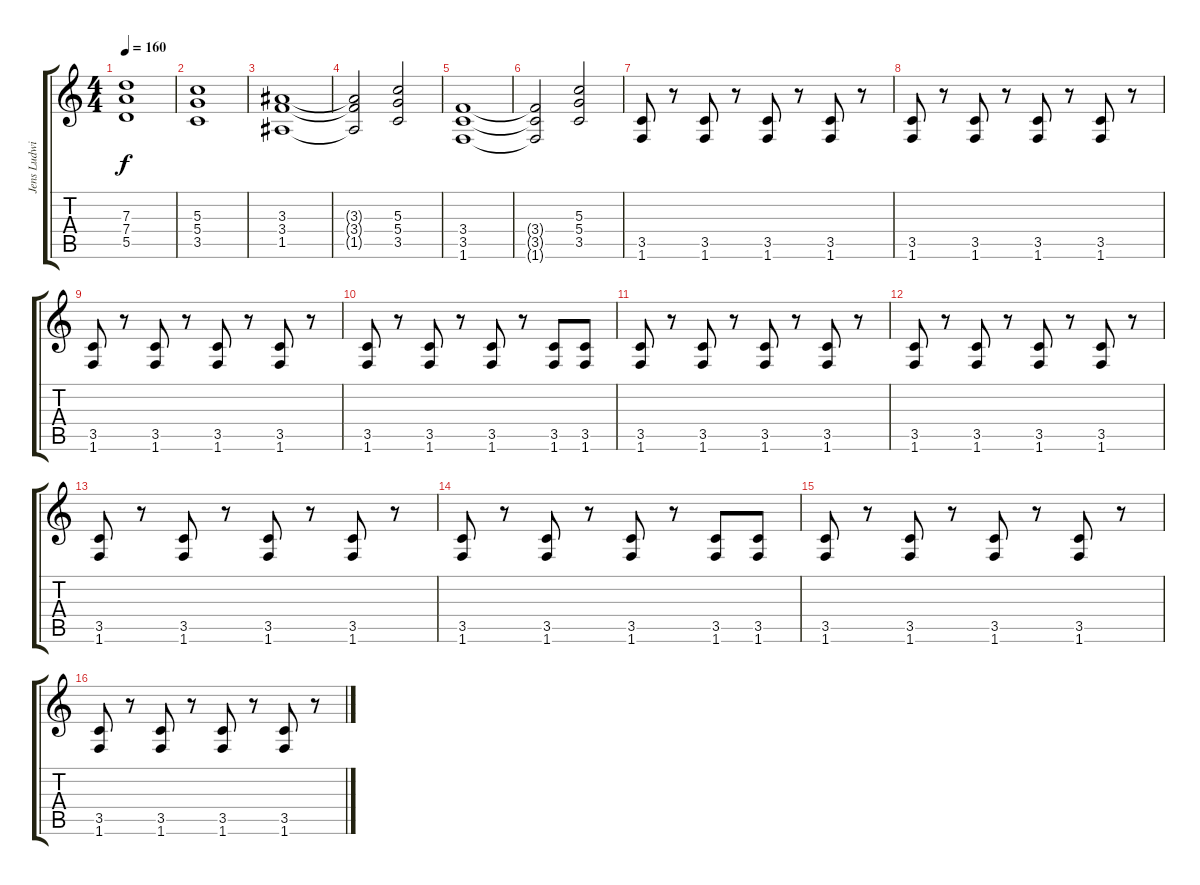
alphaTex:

\track ("Jens Ludwig" "Jens Ludwi") {instrument distortionguitar}
\staff {score tabs}
\tuning (E4 B3 G3 D3 A2 E2) {hide}
\ts (4 4)
\tempo 160
\clef g2
\ks c
(7.3 7.4 5.5).1{dy f} |
(5.3 5.4 3.5).1 |
(3.3 3.4 1.5).1 |
(3.3{t} 3.4{t} 1.5{t}).2 (5.3 5.4 3.5).2 |
(3.4 3.5 1.6).1 |
(3.4{t} 3.5{t} 1.6{t}).2 (5.3 5.4 3.5).2 |
(3.5 1.6).8 r.8 (3.5 1.6).8 r.8 (3.5 1.6).8 r.8 (3.5 1.6).8 r.8 |
(3.5 1.6).8 r.8 (3.5 1.6).8 r.8 (3.5 1.6).8 r.8 (3.5 1.6).8 r.8 |
(3.5 1.6).8 r.8 (3.5 1.6).8 r.8 (3.5 1.6).8 r.8 (3.5 1.6).8 r.8 |
(3.5 1.6).8 r.8 (3.5 1.6).8 r.8 (3.5 1.6).8 r.8 (3.5 1.6).8 (3.5 1.6).8 |
(3.5 1.6).8 r.8 (3.5 1.6).8 r.8 (3.5 1.6).8 r.8 (3.5 1.6).8 r.8 |
(3.5 1.6).8 r.8 (3.5 1.6).8 r.8 (3.5 1.6).8 r.8 (3.5 1.6).8 r.8 |
(3.5 1.6).8 r.8 (3.5 1.6).8 r.8 (3.5 1.6).8 r.8 (3.5 1.6).8 r.8 |
(3.5 1.6).8 r.8 (3.5 1.6).8 r.8 (3.5 1.6).8 r.8 (3.5 1.6).8 (3.5 1.6).8 |
(3.5 1.6).8 r.8 (3.5 1.6).8 r.8 (3.5 1.6).8 r.8 (3.5 1.6).8 r.8 |
(3.5 1.6).8 r.8 (3.5 1.6).8 r.8 (3.5 1.6).8 r.8 (3.5 1.6).8 r.8
